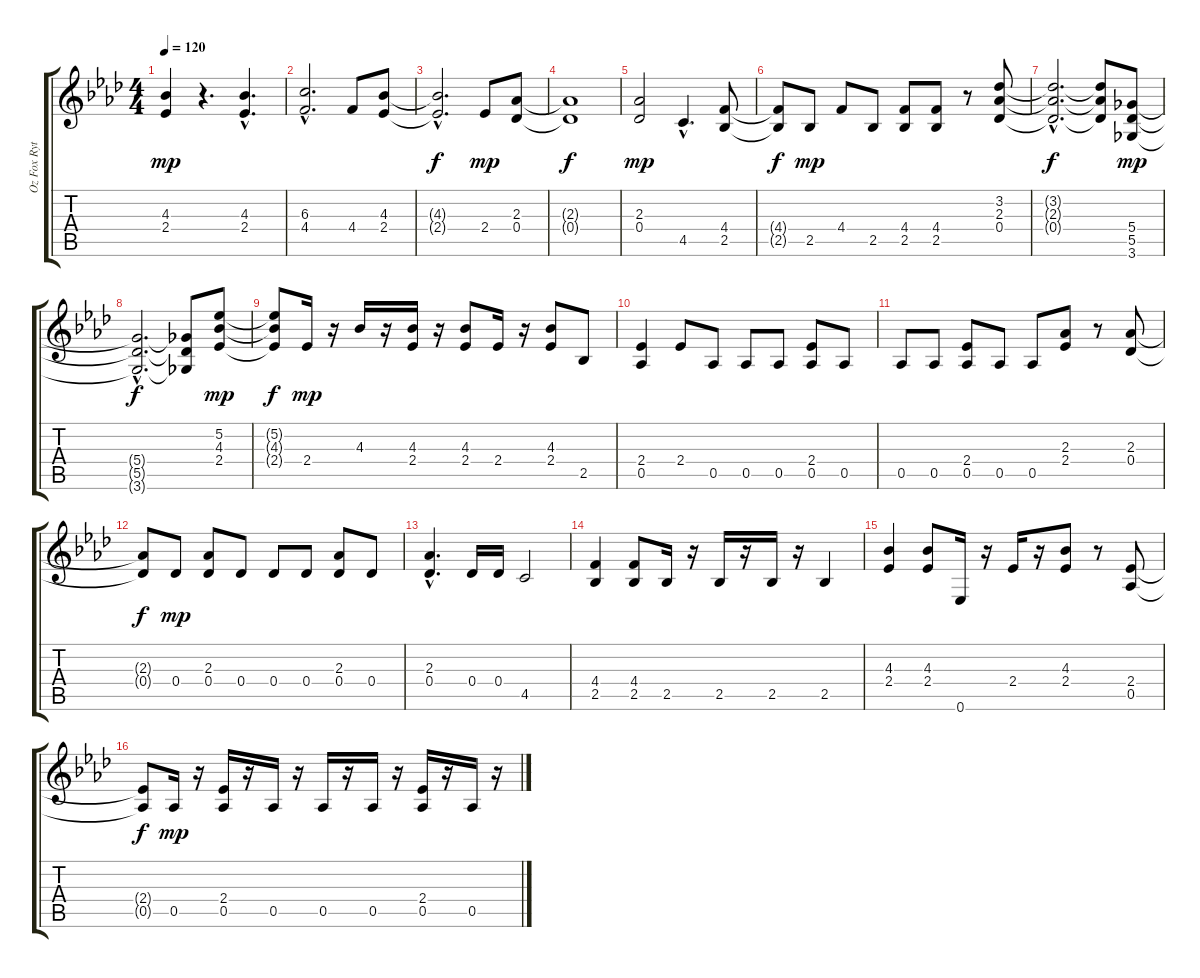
\track ("Oz Fox Rythm" "Oz Fox Ryt") {instrument overdrivenguitar}
\staff {score tabs}
\tuning (Eb4 Bb3 Gb3 Db3 Ab2 Eb2) {hide}
\ts (4 4)
\tempo 120
\clef g2
\ks ab
(4.3 2.4).4{dy mp} r.4{d} (4.3{hac} 2.4{hac}).4{d} |
(6.3{hac} 4.4{hac}).2{d} 4.4.8 (4.3 2.4).8 |
(4.3{hac t} 2.4{hac t}).2{d dy f} 2.4.8{dy mp} (2.3 0.4).8 |
(2.3{t} 0.4{t}).1{dy f} |
(2.3 0.4).2{dy mp} 4.5{hac}.4{d} (4.4 2.5).8 |
(4.4{t} 2.5{t}).8{dy f} 2.5.8{dy mp} 4.4.8 2.5.8 (4.4 2.5).8 (4.4 2.5).8 r.8 (3.2 2.3 0.4).8 |
(3.2{hac t} 2.3{hac t} 0.4{hac t}).2{d dy f} (3.2{t} 2.3{t} 0.4{t}).8 (5.4 5.5 3.6).8{dy mp} |
(5.4{hac t} 5.5{hac t} 3.6{hac t}).2{d dy f} (5.4{t} 5.5{t} 3.6{t}).8 (5.2 4.3 2.4).8{dy mp} |
(5.2{t} 4.3{t} 2.4{t}).8{dy f} 2.4.16{dy mp} r.16 4.3.16 r.16 (4.3 2.4).16 r.16 (4.3 2.4).8 2.4.16 r.16 (4.3 2.4).8 2.5.8 |
(2.4 0.5).4 2.4.8 0.5.8 0.5.8 0.5.8 (2.4 0.5).8 0.5.8 |
0.5.8 0.5.8 (2.4 0.5).8 0.5.8 0.5.8 (2.3 2.4).8 r.8 (2.3 0.4).8 |
(2.3{t} 0.4{t}).8{dy f} 0.4.8{dy mp} (2.3 0.4).8 0.4.8 0.4.8 0.4.8 (2.3 0.4).8 0.4.8 |
(2.3{hac} 0.4{hac}).4{d} 0.4.16 0.4.16 4.5.2 |
(4.4 2.5).4 (4.4 2.5).8 2.5.16 r.16 2.5.16 r.16 2.5.16 r.16 2.5.4 |
(4.3 2.4).4 (4.3 2.4).8 0.6.16 r.16 2.4.16 r.16 (4.3 2.4).8 r.8 (2.4 0.5).8 |
(2.4{t} 0.5{t}).8{dy f} 0.5.16{dy mp} r.16 (2.4 0.5).16 r.16 0.5.16 r.16 0.5.16 r.16 0.5.16 r.16 (2.4 0.5).16 r.16 0.5.16 r.16
